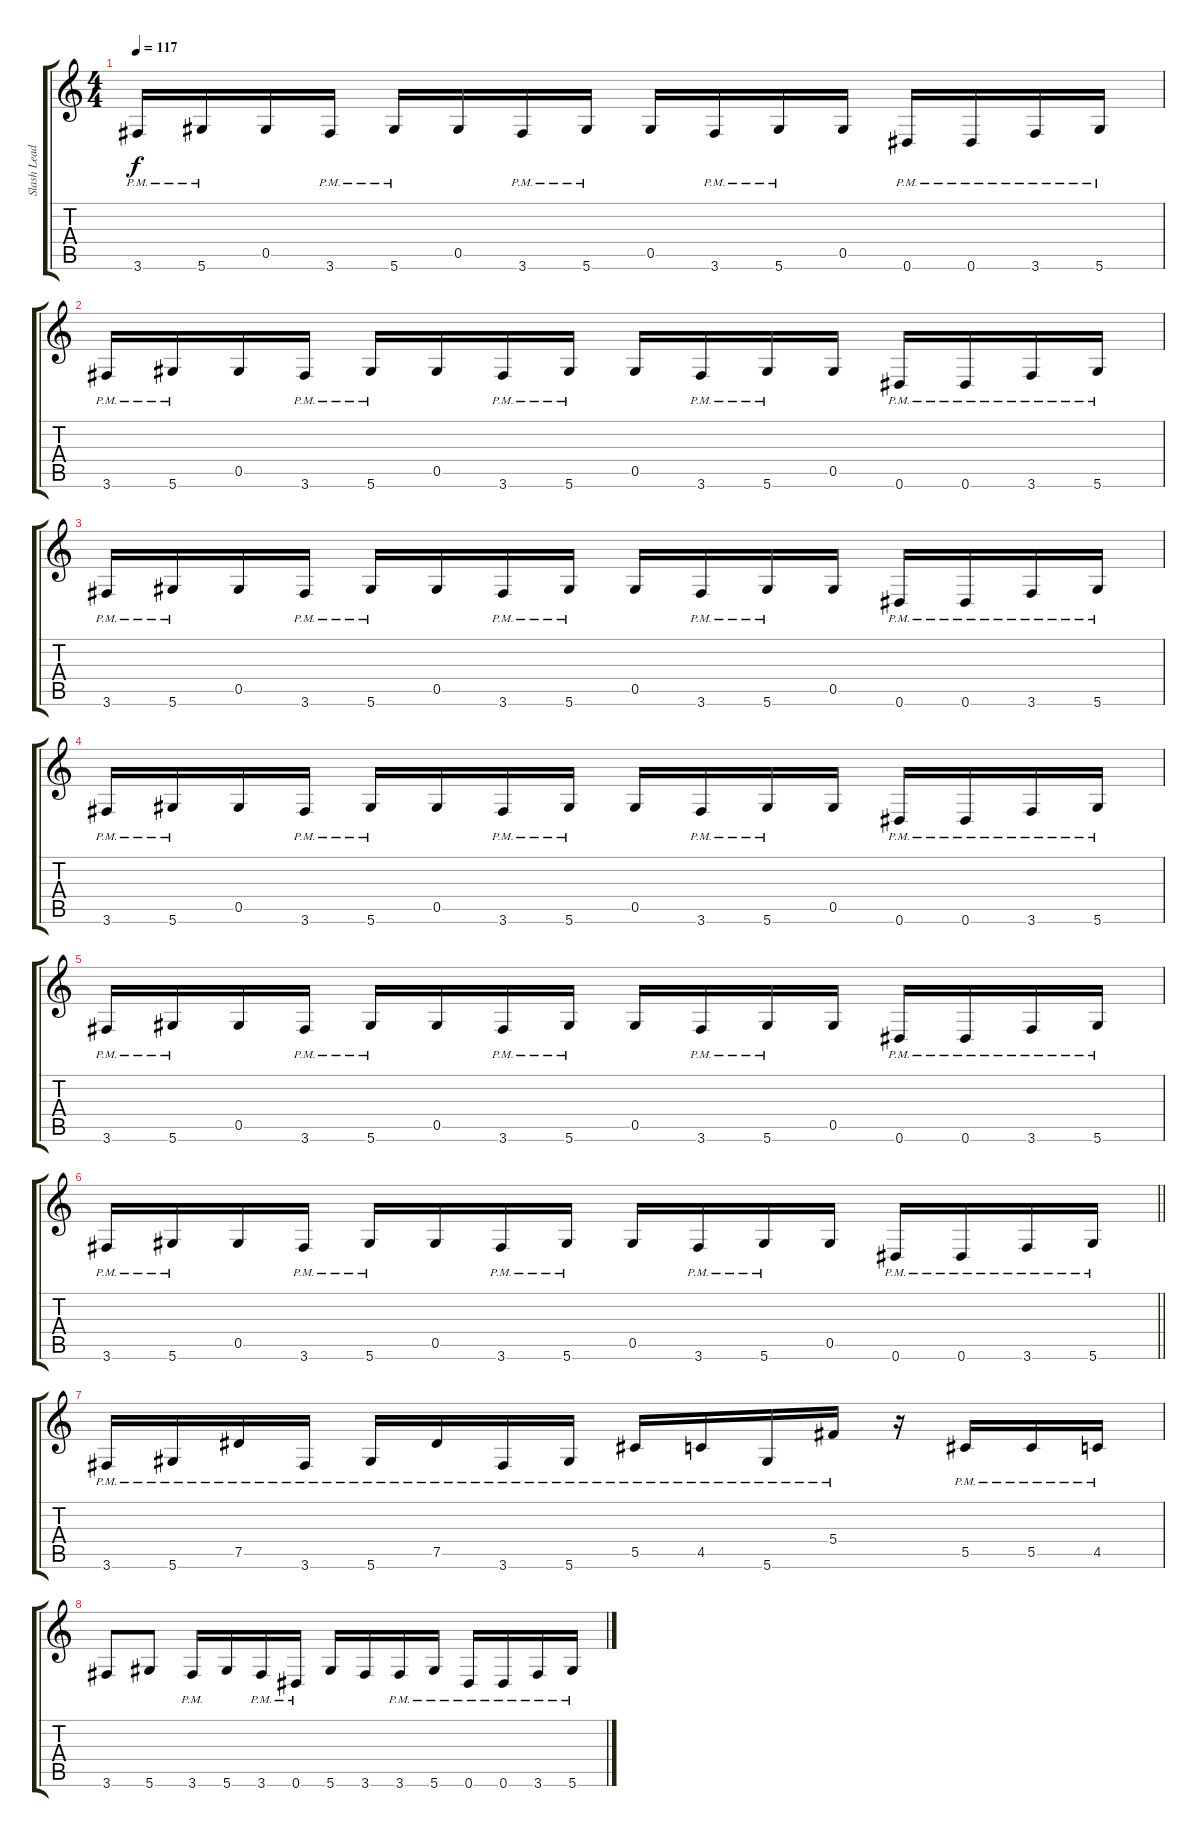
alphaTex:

\track ("Slash Lead" "Slash Lead") {instrument overdrivenguitar}
\staff {score tabs}
\tuning (Eb4 Bb3 Gb3 Db3 Ab2 Eb2) {hide}
\ts (4 4)
\tempo 117
\clef g2
\ks c
3.6{pm}.16{dy f} 5.6{pm}.16 0.5.16 3.6{pm}.16 5.6{pm}.16 0.5.16 3.6{pm}.16 5.6{pm}.16 0.5.16 3.6{pm}.16 5.6{pm}.16 0.5.16 0.6{pm}.16 0.6{pm}.16 3.6{pm}.16 5.6{pm}.16 |
3.6{pm}.16 5.6{pm}.16 0.5.16 3.6{pm}.16 5.6{pm}.16 0.5.16 3.6{pm}.16 5.6{pm}.16 0.5.16 3.6{pm}.16 5.6{pm}.16 0.5.16 0.6{pm}.16 0.6{pm}.16 3.6{pm}.16 5.6{pm}.16 |
3.6{pm}.16 5.6{pm}.16 0.5.16 3.6{pm}.16 5.6{pm}.16 0.5.16 3.6{pm}.16 5.6{pm}.16 0.5.16 3.6{pm}.16 5.6{pm}.16 0.5.16 0.6{pm}.16 0.6{pm}.16 3.6{pm}.16 5.6{pm}.16 |
3.6{pm}.16 5.6{pm}.16 0.5.16 3.6{pm}.16 5.6{pm}.16 0.5.16 3.6{pm}.16 5.6{pm}.16 0.5.16 3.6{pm}.16 5.6{pm}.16 0.5.16 0.6{pm}.16 0.6{pm}.16 3.6{pm}.16 5.6{pm}.16 |
3.6{pm}.16 5.6{pm}.16 0.5.16 3.6{pm}.16 5.6{pm}.16 0.5.16 3.6{pm}.16 5.6{pm}.16 0.5.16 3.6{pm}.16 5.6{pm}.16 0.5.16 0.6{pm}.16 0.6{pm}.16 3.6{pm}.16 5.6{pm}.16 |
\barLineRight lightlight
3.6{pm}.16 5.6{pm}.16 0.5.16 3.6{pm}.16 5.6{pm}.16 0.5.16 3.6{pm}.16 5.6{pm}.16 0.5.16 3.6{pm}.16 5.6{pm}.16 0.5.16 0.6{pm}.16 0.6{pm}.16 3.6{pm}.16 5.6{pm}.16 |
3.6{pm}.16 5.6{pm}.16 7.5{pm}.16 3.6{pm}.16 5.6{pm}.16 7.5{pm}.16 3.6{pm}.16 5.6{pm}.16 5.5{pm}.16 4.5{pm}.16 5.6{pm}.16 5.4{pm}.16 r.16 5.5{pm}.16 5.5{pm}.16 4.5{pm}.16 |
3.6.8 5.6.8 3.6{pm}.16 5.6.16 3.6{pm}.16 0.6{pm}.16 5.6.16 3.6.16 3.6{pm}.16 5.6{pm}.16 0.6{pm}.16 0.6{pm}.16 3.6{pm}.16 5.6{pm}.16
